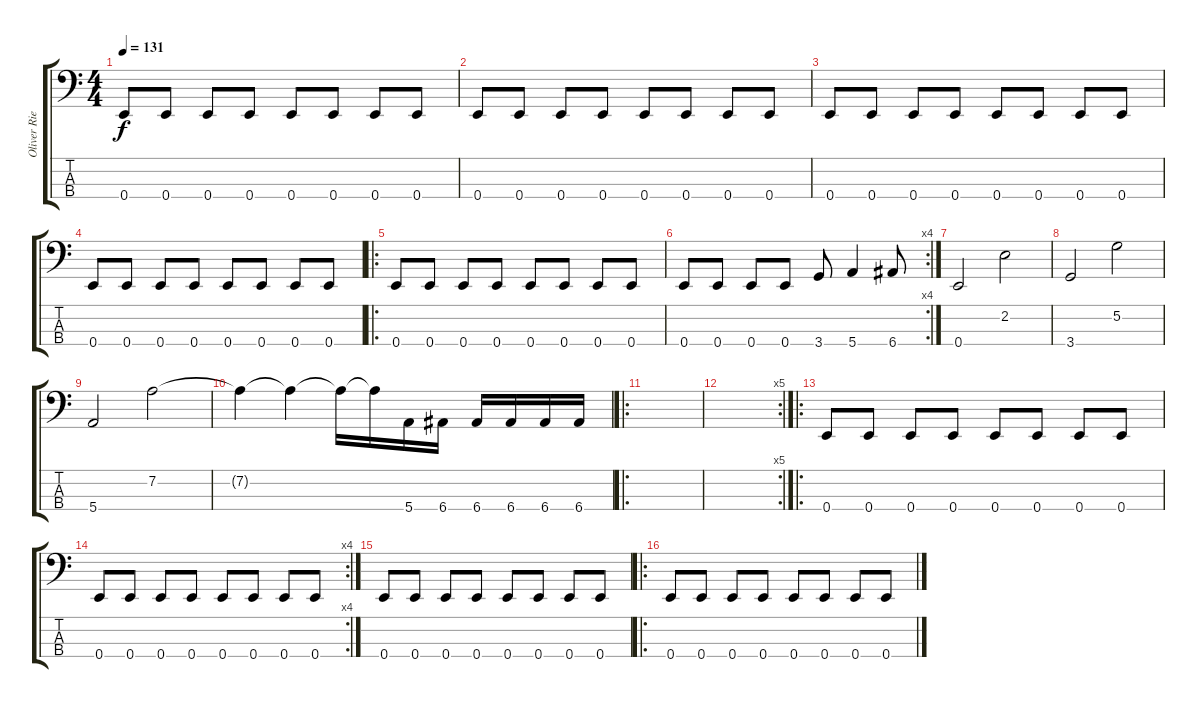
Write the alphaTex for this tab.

\track ("Oliver Riedel" "Oliver Rie") {instrument electricbassfinger}
\staff {score tabs}
\tuning (G2 D2 A1 E1) {hide}
\ts (4 4)
\tempo 131
\clef f4
\ks c
0.4.8{dy f} 0.4.8 0.4.8 0.4.8 0.4.8 0.4.8 0.4.8 0.4.8 |
0.4.8 0.4.8 0.4.8 0.4.8 0.4.8 0.4.8 0.4.8 0.4.8 |
0.4.8 0.4.8 0.4.8 0.4.8 0.4.8 0.4.8 0.4.8 0.4.8 |
0.4.8 0.4.8 0.4.8 0.4.8 0.4.8 0.4.8 0.4.8 0.4.8 |
\ro
0.4.8 0.4.8 0.4.8 0.4.8 0.4.8 0.4.8 0.4.8 0.4.8 |
\rc 4
0.4.8 0.4.8 0.4.8 0.4.8 3.4.8 5.4.4 6.4.8 |
0.4.2 2.2.2 |
3.4.2 5.2.2 |
5.4.2 7.2.2 |
7.2{t}.4 7.2{t}.4 7.2{t}.16 7.2{t}.16 5.4.16 6.4.16 6.4.16 6.4.16 6.4.16 6.4.16 |
\ro
|
\rc 5
|
\ro
0.4.8 0.4.8 0.4.8 0.4.8 0.4.8 0.4.8 0.4.8 0.4.8 |
\rc 4
0.4.8 0.4.8 0.4.8 0.4.8 0.4.8 0.4.8 0.4.8 0.4.8 |
0.4.8 0.4.8 0.4.8 0.4.8 0.4.8 0.4.8 0.4.8 0.4.8 |
\ro
0.4.8 0.4.8 0.4.8 0.4.8 0.4.8 0.4.8 0.4.8 0.4.8
